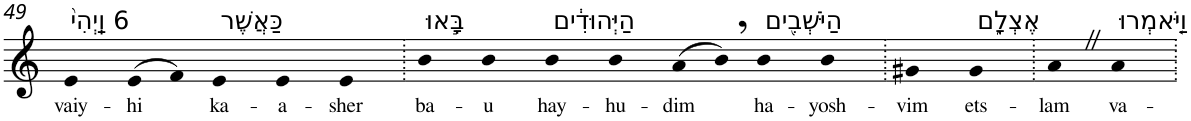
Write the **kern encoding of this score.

**kern	**text
*part1	*part1
*staff1	*staff1
*I"Piano	*
*I'Pno	*
!!LO:PB:g=z
*clefG2	*
*k[]	*
=49	=49
!LO:TX:a:t=6 וַֽיְהִי֙	!
!	!LO:LY:b
4e	vaiy-
!	!LO:LY:b
(>8e	-hi
8f)	.
!LO:TX:a:t=כַּאֲשֶׁר	!
!	!LO:LY:b
4e	ka-
!	!LO:LY:b
4e	-a-
!	!LO:LY:b
4e	-sher
=50.	=50.
!LO:TX:a:t=בָּ֣אוּ	!
!	!LO:LY:b
4b	ba-
!	!LO:LY:b
4b	-u
!LO:TX:a:t=הַיְּהוּדִ֔ים	!
!	!LO:LY:b
4b	hay-
!	!LO:LY:b
4b	-hu-
!	!LO:LY:b
(>8a	-dim
8b,)	.
!LO:TX:a:t=הַיֹּשְׁבִ֖ים	!
!	!LO:LY:b
4b	ha-
!	!LO:LY:b
4b	-yosh-
=51.	=51.
!	!LO:LY:b
4g#X	-vim
!LO:TX:a:t=אֶצְלָ֑ם	!
!	!LO:LY:b
4g#	ets-
=52.	=52.
!	!LO:LY:b
4aZ	-lam
!LO:TX:a:t=וַיֹּ֤אמְרוּ	!
!	!LO:LY:b
4a	va-
=.	=.
*-	*-
